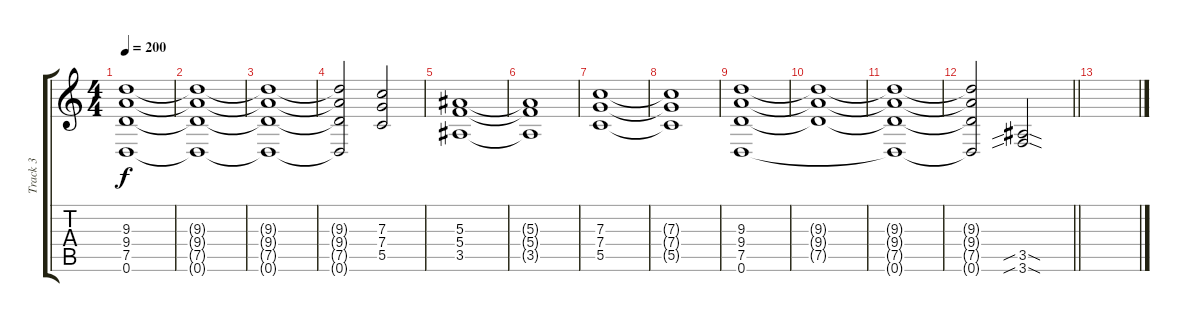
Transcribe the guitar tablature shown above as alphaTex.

\track ("Track 3" "Track 3") {instrument distortionguitar}
\staff {score tabs}
\tuning (D4 A3 F3 C3 G2 D2) {hide}
\ts (4 4)
\tempo 200
\clef g2
\ks c
(9.3 9.4 7.5 0.6).1{dy f} |
(9.3{t} 9.4{t} 7.5{t} 0.6{t}).1 |
(9.3{t} 9.4{t} 7.5{t} 0.6{t}).1 |
(9.3{t} 9.4{t} 7.5{t} 0.6{t}).2 (7.3 7.4 5.5).2 |
(5.3 5.4 3.5).1 |
(5.3{t} 5.4{t} 3.5{t}).1 |
(7.3 7.4 5.5).1 |
(7.3{t} 7.4{t} 5.5{t}).1 |
(9.3 9.4 7.5 0.6).1 |
(9.3{t} 9.4{t} 7.5{t}).1 |
(9.3{t} 9.4{t} 7.5{t} 0.6{t}).1 |
\barLineRight lightlight
(9.3{t} 9.4{t} 7.5{t} 0.6{t}).2 (3.5{sib sod} 3.6{sib sod}).2 |
\section ("" "")
